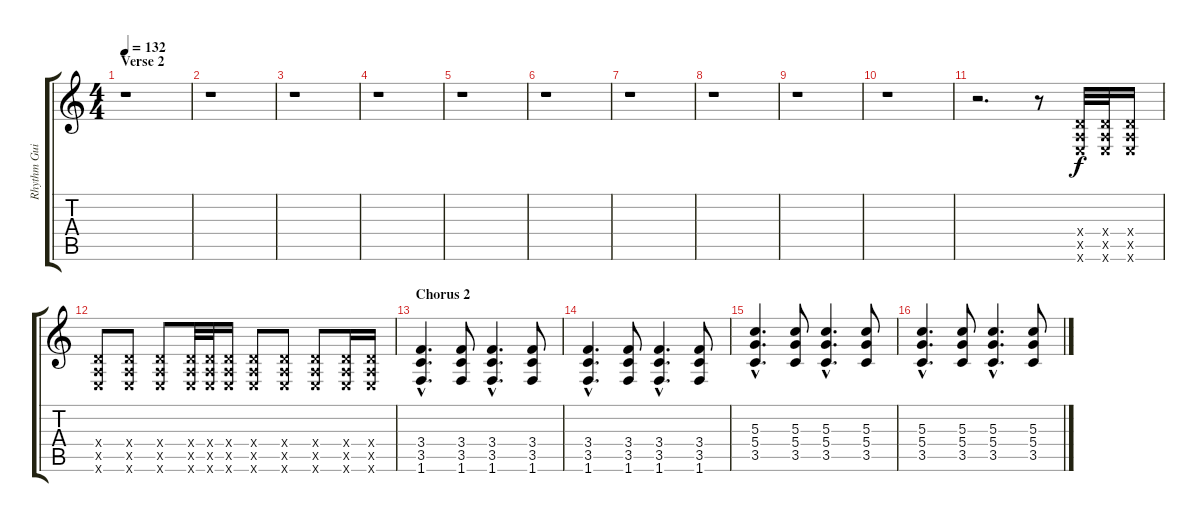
\track ("Rhythm Guitar 2" "Rhythm Gui") {instrument overdrivenguitar}
\staff {score tabs}
\tuning (E4 B3 G3 D3 A2 E2) {hide}
\ts (4 4)
\section ("" "Verse 2")
\tempo 132
\clef g2
\ks c
r.1{dy f} |
r.1 |
r.1 |
r.1 |
r.1 |
r.1 |
r.1 |
r.1 |
r.1 |
r.1 |
r.2{d volume 16} r.8 (0.4{x} 0.5{x} 0.6{x}).32 (0.4{x} 0.5{x} 0.6{x}).32 (0.4{x} 0.5{x} 0.6{x}).16 |
(0.4{x} 0.5{x} 0.6{x}).8 (0.4{x} 0.5{x} 0.6{x}).8 (0.4{x} 0.5{x} 0.6{x}).8 (0.4{x} 0.5{x} 0.6{x}).32 (0.4{x} 0.5{x} 0.6{x}).32 (0.4{x} 0.5{x} 0.6{x}).16 (0.4{x} 0.5{x} 0.6{x}).8 (0.4{x} 0.5{x} 0.6{x}).8 (0.4{x} 0.5{x} 0.6{x}).8 (0.4{x} 0.5{x} 0.6{x}).16 (0.4{x} 0.5{x} 0.6{x}).16 |
\section ("" "Chorus 2")
(3.4{hac} 3.5{hac} 1.6{hac}).4{d volume 12} (3.4 3.5 1.6).8 (3.4{hac} 3.5{hac} 1.6{hac}).4{d} (3.4 3.5 1.6).8 |
(3.4{hac} 3.5{hac} 1.6{hac}).4{d} (3.4 3.5 1.6).8 (3.4{hac} 3.5{hac} 1.6{hac}).4{d} (3.4 3.5 1.6).8 |
(5.3{hac} 5.4{hac} 3.5{hac}).4{d} (5.3 5.4 3.5).8 (5.3{hac} 5.4{hac} 3.5{hac}).4{d} (5.3 5.4 3.5).8 |
(5.3{hac} 5.4{hac} 3.5{hac}).4{d} (5.3 5.4 3.5).8 (5.3{hac} 5.4{hac} 3.5{hac}).4{d} (5.3 5.4 3.5).8
